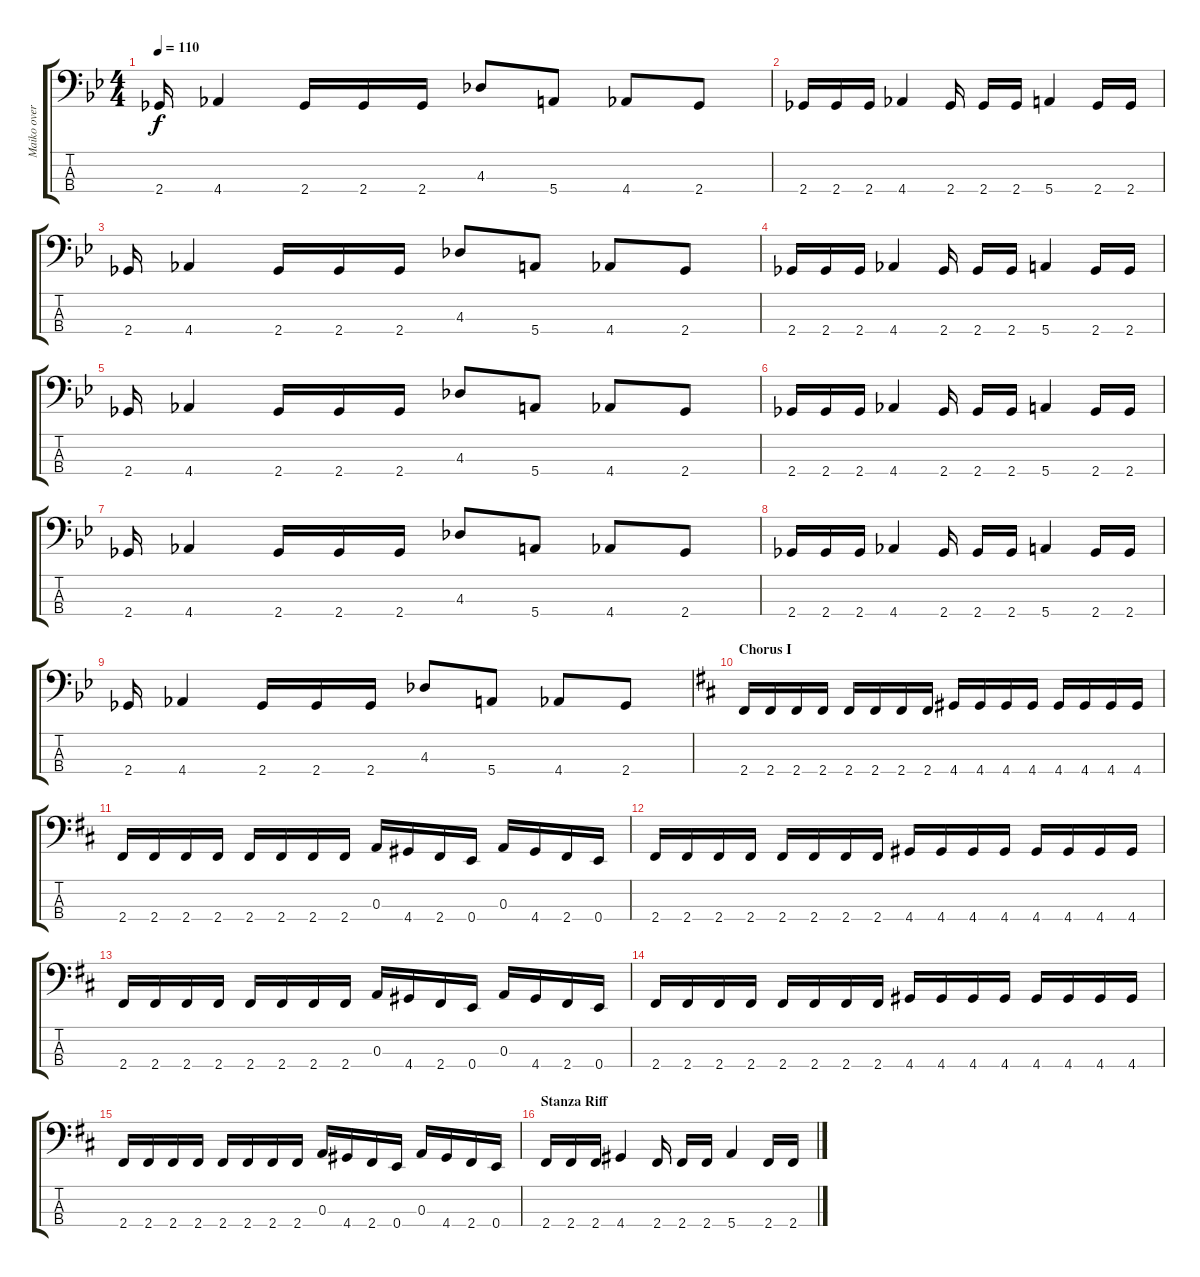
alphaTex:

\track ("Maiko overdub II" "Maiko over") {instrument slapbass2}
\staff {score tabs}
\tuning (G2 D2 A1 E1) {hide}
\ts (4 4)
\tempo 110
\clef f4
\ks bb
2.4.16{dy f} 4.4.4 2.4.16 2.4.16 2.4.16 4.3.8 5.4.8 4.4.8 2.4.8 |
2.4.16 2.4.16 2.4.16 4.4.4 2.4.16 2.4.16 2.4.16 5.4.4 2.4.16 2.4.16 |
2.4.16 4.4.4 2.4.16 2.4.16 2.4.16 4.3.8 5.4.8 4.4.8 2.4.8 |
2.4.16 2.4.16 2.4.16 4.4.4 2.4.16 2.4.16 2.4.16 5.4.4 2.4.16 2.4.16 |
2.4.16 4.4.4 2.4.16 2.4.16 2.4.16 4.3.8 5.4.8 4.4.8 2.4.8 |
2.4.16 2.4.16 2.4.16 4.4.4 2.4.16 2.4.16 2.4.16 5.4.4 2.4.16 2.4.16 |
2.4.16 4.4.4 2.4.16 2.4.16 2.4.16 4.3.8 5.4.8 4.4.8 2.4.8 |
2.4.16 2.4.16 2.4.16 4.4.4 2.4.16 2.4.16 2.4.16 5.4.4 2.4.16 2.4.16 |
2.4.16 4.4.4 2.4.16 2.4.16 2.4.16 4.3.8 5.4.8 4.4.8 2.4.8 |
\section ("" "Chorus I")
\ks bminor
2.4.16 2.4.16 2.4.16 2.4.16 2.4.16 2.4.16 2.4.16 2.4.16 4.4.16 4.4.16 4.4.16 4.4.16 4.4.16 4.4.16 4.4.16 4.4.16 |
2.4.16 2.4.16 2.4.16 2.4.16 2.4.16 2.4.16 2.4.16 2.4.16 0.3.16 4.4.16 2.4.16 0.4.16 0.3.16 4.4.16 2.4.16 0.4.16 |
2.4.16 2.4.16 2.4.16 2.4.16 2.4.16 2.4.16 2.4.16 2.4.16 4.4.16 4.4.16 4.4.16 4.4.16 4.4.16 4.4.16 4.4.16 4.4.16 |
2.4.16 2.4.16 2.4.16 2.4.16 2.4.16 2.4.16 2.4.16 2.4.16 0.3.16 4.4.16 2.4.16 0.4.16 0.3.16 4.4.16 2.4.16 0.4.16 |
2.4.16 2.4.16 2.4.16 2.4.16 2.4.16 2.4.16 2.4.16 2.4.16 4.4.16 4.4.16 4.4.16 4.4.16 4.4.16 4.4.16 4.4.16 4.4.16 |
2.4.16 2.4.16 2.4.16 2.4.16 2.4.16 2.4.16 2.4.16 2.4.16 0.3.16 4.4.16 2.4.16 0.4.16 0.3.16 4.4.16 2.4.16 0.4.16 |
\section ("" "Stanza Riff")
2.4.16 2.4.16 2.4.16 4.4.4 2.4.16 2.4.16 2.4.16 5.4.4 2.4.16 2.4.16
